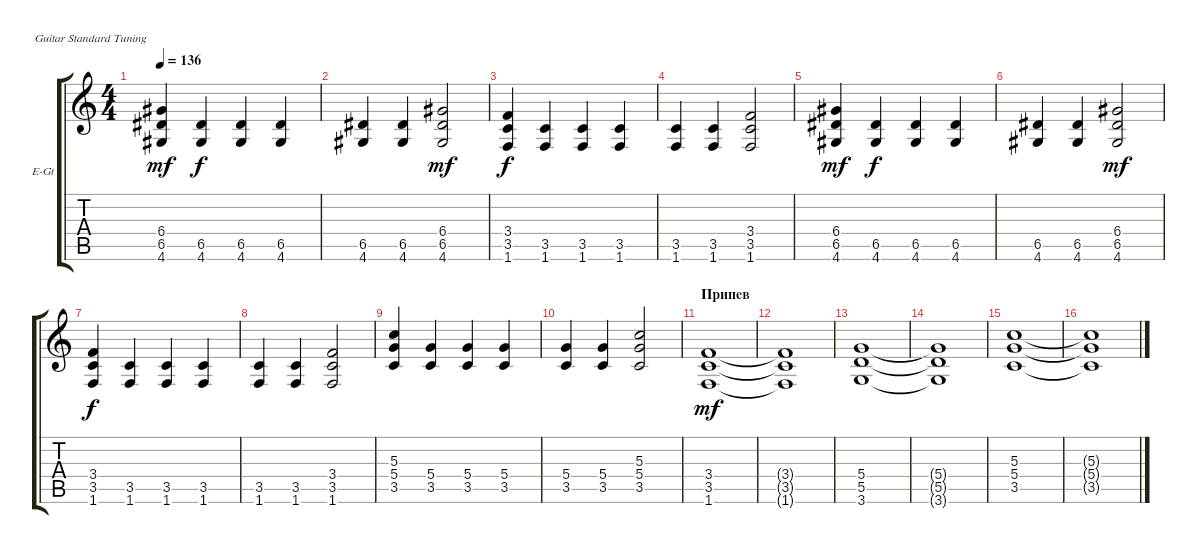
\defaultSystemsLayout 4
\bracketExtendMode groupsimilarinstruments
\firstSystemTrackNameOrientation horizontal
\otherSystemsTrackNameOrientation horizontal
\track ("Романов" "E-Gt") {instrument overdrivenguitar}
\staff {score tabs}
\tuning (E4 B3 G3 D3 A2 E2)
\ts (4 4)
\tempo 136
\clef g2
\ks c
(6.4 6.5 4.6).4{dy mf} (4.6 6.5).4{dy f} (4.6 6.5).4 (4.6 6.5).4 |
(4.6 6.5).4 (4.6 6.5).4 (6.4 6.5 4.6).2{dy mf} |
(3.4 3.5 1.6).4{dy f} (1.6 3.5).4 (1.6 3.5).4 (1.6 3.5).4 |
(1.6 3.5).4 (1.6 3.5).4 (3.4 3.5 1.6).2 |
(6.4 6.5 4.6).4{dy mf} (4.6 6.5).4{dy f} (4.6 6.5).4 (4.6 6.5).4 |
(4.6 6.5).4 (4.6 6.5).4 (6.4 6.5 4.6).2{dy mf} |
(3.4 3.5 1.6).4{dy f} (1.6 3.5).4 (1.6 3.5).4 (1.6 3.5).4 |
(1.6 3.5).4 (1.6 3.5).4 (3.4 3.5 1.6).2 |
(5.3 5.4 3.5).4 (3.5 5.4).4 (3.5 5.4).4 (3.5 5.4).4 |
(3.5 5.4).4 (3.5 5.4).4 (5.3 5.4 3.5).2 |
\section ("" "Припев")
(1.6 3.5 3.4).1{dy mf} |
(1.6{t} 3.5{t} 3.4{t}).1 |
(3.6 5.5 5.4).1 |
(3.6{t} 5.5{t} 5.4{t}).1 |
(3.5 5.4 5.3).1 |
(5.3{t} 5.4{t} 3.5{t}).1
